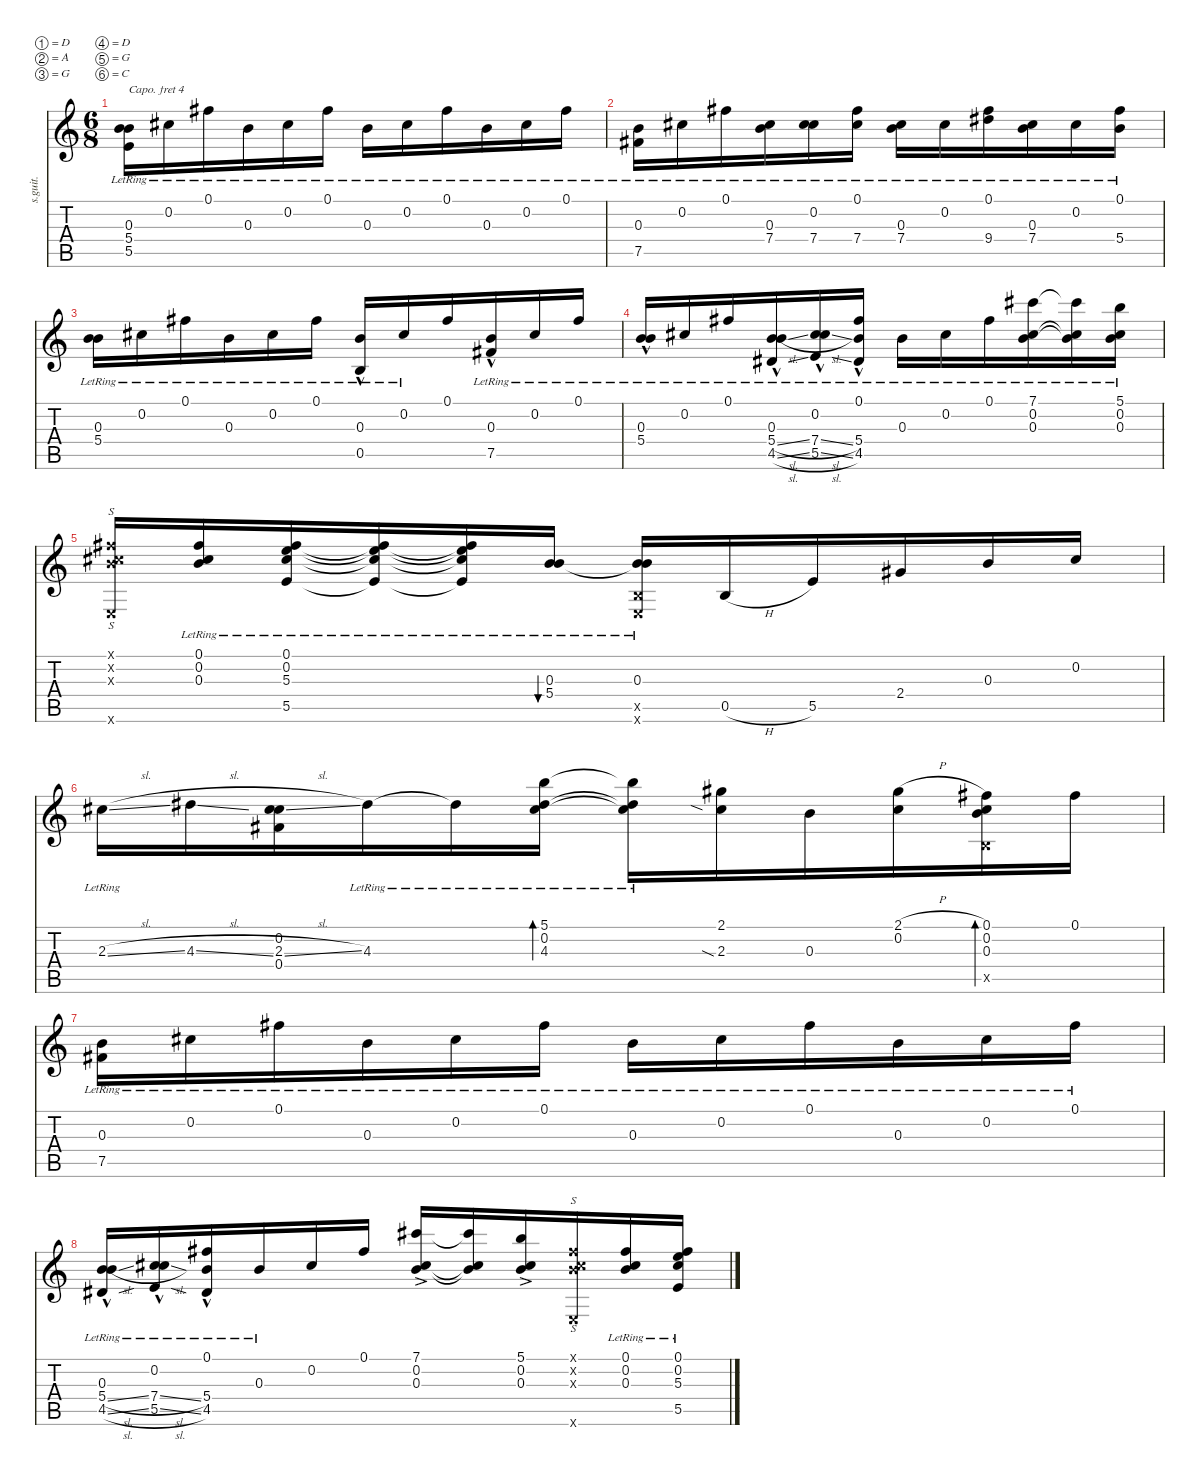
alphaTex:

\defaultSystemsLayout 4
\hideDynamics
\bracketExtendMode nobrackets
\otherSystemsTrackNameOrientation horizontal
\track ("Steel Guitar" "s.guit.") {multiBarRest instrument acousticguitarsteel}
\staff {score tabs}
\capo 4
\tuning (D4 A3 G3 D3 G2 C2)
\ts (6 8)
\tempo (100 hide)
\clef g2
\ks c
(0.3{lr} 5.4{lr} 5.5).16{dy mf} 0.2{lr}.16 0.1{lr}.16 0.3{lr}.16 0.2{lr}.16 0.1{lr}.16 0.3{lr}.16 0.2{lr}.16 0.1{lr}.16 0.3{lr}.16 0.2{lr}.16 0.1{lr}.16 |
(0.3{lr} 7.5{lr}).16 0.2{lr}.16 0.1{lr}.16 (0.3{lr} 7.4{lr}).16 (0.2{lr} 7.4{lr}).16 (0.1{lr} 7.4{lr}).16 (0.3{lr} 7.4{lr}).16 0.2{lr}.16 (0.1{lr} 9.4{lr}).16 (0.3{lr} 7.4{lr}).16 0.2{lr}.16 (0.1{lr} 5.4{lr}).16 |
(0.3{lr} 5.4).16 0.2{lr}.16 0.1{lr}.16 0.3{lr}.16 0.2{lr}.16 0.1{lr}.16 (0.3{lr} 0.5{hac lr}).16 0.2{lr}.16 0.1.16 (0.3{lr} 7.5{hac lr}).16 0.2{lr}.16 0.1{lr}.16 |
(0.3{lr} 5.4{hac lr}).16 0.2{lr}.16 0.1{lr}.16 (4.5{sl hac lr} 5.4{sl hac lr} 0.3{lr}).16 (7.4{sl hac lr} 5.5{sl hac lr} 0.2{lr}).16 (5.4{hac lr} 4.5{hac lr} 0.1{lr}).16 0.3{lr}.16 0.2{lr}.16 0.1{lr}.16 (0.3{lr} 7.1{lr} 0.2{lr}).16 (0.3{lr t} 7.1{lr t} 0.2{lr t}).16 (5.1{lr} 0.2{lr} 0.3{lr}).16 |
(0.3{x} 0.1{x} 0.2{x} 0.6{x}).16{s} (0.1{lr} 0.2{lr} 0.3{lr}).16 (5.3{lr} 0.2{lr} 0.1{lr} 5.5{lr}).16 (5.3{lr t} 0.2{lr t} 0.1{lr t} 5.5{lr t}).16 (5.3{lr t} 0.2{lr t} 0.1{lr t} 5.5{lr t}).16 (0.3{lr} 5.4).16{bu 30} (0.3{lr} 5.4{t} 0.5{x} 0.6{x}).16 0.5{h}.16 5.5.16 2.4.16 0.3.16 0.2.16 |
2.3{sl lr}.16 4.3{sl}.16 (2.3{sl} 0.4 0.2).16 4.3{lr}.16 4.3{lr t}.16 (4.3{lr} 5.1 0.2).16{bd 30} (4.3{lr t} 5.1{t} 0.2{t}).16 (2.3{sia} 2.1).16 0.3.16 (0.2 2.1{h}).16 (0.1 0.2 0.3 0.5{x}).16{bd 30} 0.1.16 |
(0.3{lr} 7.5{lr}).16 0.2{lr}.16 0.1{lr}.16 0.3{lr}.16 0.2{lr}.16 0.1{lr}.16 0.3{lr}.16 0.2{lr}.16 0.1{lr}.16 0.3{lr}.16 0.2{lr}.16 0.1{lr}.16 |
(4.5{sl hac lr} 5.4{sl hac lr} 0.3{lr}).16 (7.4{sl hac lr} 5.5{sl hac lr} 0.2{lr}).16 (5.4{hac lr} 4.5{hac lr} 0.1{lr}).16 0.3{lr}.16 0.2.16 0.1.16 (0.3 7.1{ac} 0.2).16 (0.3{t} 7.1{t} 0.2{t}).16 (5.1{ac} 0.2 0.3).16 (0.3{x} 0.1{x} 0.2{x} 0.6{x}).16{s} (0.1{lr} 0.2{lr} 0.3{lr}).16 (5.3{lr} 0.2{lr} 0.1{lr} 5.5{lr}).16
